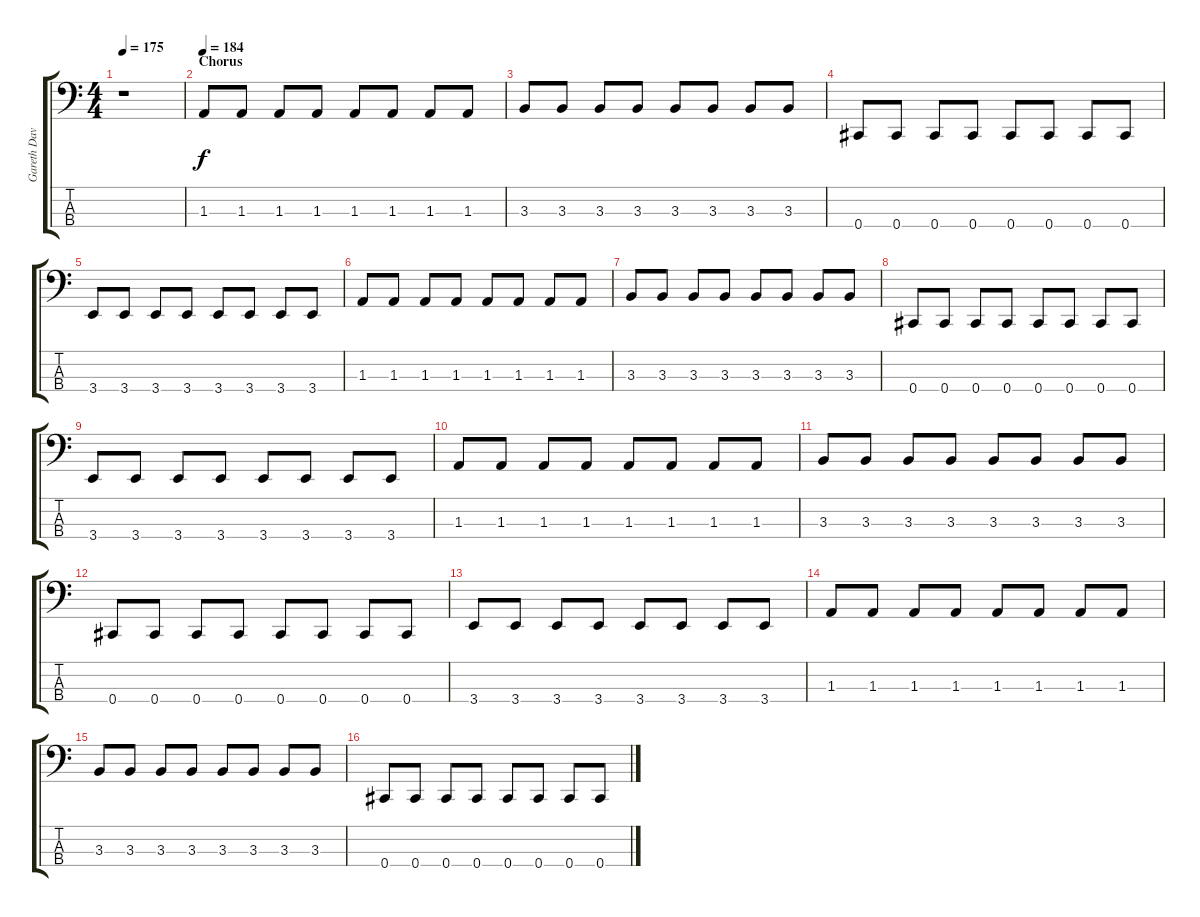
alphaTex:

\track ("Gareth Davies" "Gareth Dav") {instrument electricbasspick}
\staff {score tabs}
\tuning (Gb2 Db2 Ab1 Db1) {hide}
\ts (4 4)
\tempo 175
\clef f4
\ks c
r.1{dy f} |
\section ("" "Chorus")
\tempo 184
1.3.8 1.3.8 1.3.8 1.3.8 1.3.8 1.3.8 1.3.8 1.3.8 |
3.3.8 3.3.8 3.3.8 3.3.8 3.3.8 3.3.8 3.3.8 3.3.8 |
0.4.8 0.4.8 0.4.8 0.4.8 0.4.8 0.4.8 0.4.8 0.4.8 |
3.4.8 3.4.8 3.4.8 3.4.8 3.4.8 3.4.8 3.4.8 3.4.8 |
1.3.8 1.3.8 1.3.8 1.3.8 1.3.8 1.3.8 1.3.8 1.3.8 |
3.3.8 3.3.8 3.3.8 3.3.8 3.3.8 3.3.8 3.3.8 3.3.8 |
0.4.8 0.4.8 0.4.8 0.4.8 0.4.8 0.4.8 0.4.8 0.4.8 |
3.4.8 3.4.8 3.4.8 3.4.8 3.4.8 3.4.8 3.4.8 3.4.8 |
1.3.8 1.3.8 1.3.8 1.3.8 1.3.8 1.3.8 1.3.8 1.3.8 |
3.3.8 3.3.8 3.3.8 3.3.8 3.3.8 3.3.8 3.3.8 3.3.8 |
0.4.8 0.4.8 0.4.8 0.4.8 0.4.8 0.4.8 0.4.8 0.4.8 |
3.4.8 3.4.8 3.4.8 3.4.8 3.4.8 3.4.8 3.4.8 3.4.8 |
1.3.8 1.3.8 1.3.8 1.3.8 1.3.8 1.3.8 1.3.8 1.3.8 |
3.3.8 3.3.8 3.3.8 3.3.8 3.3.8 3.3.8 3.3.8 3.3.8 |
0.4.8 0.4.8 0.4.8 0.4.8 0.4.8 0.4.8 0.4.8 0.4.8
